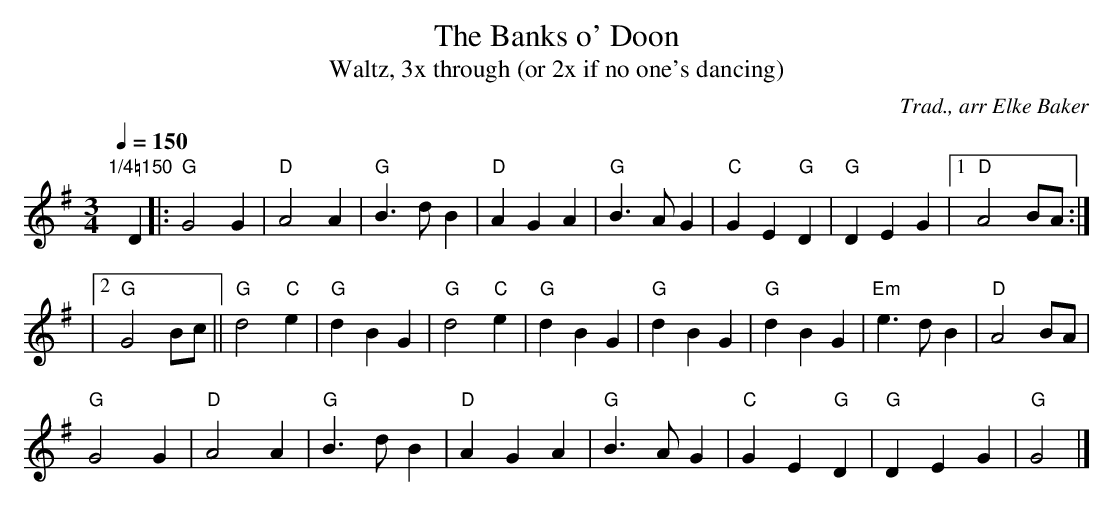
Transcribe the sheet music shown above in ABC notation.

X:1
T:The Banks o' Doon
T:Waltz, 3x through (or 2x if no one's dancing)
C:Trad., arr Elke Baker
M:3/4
Q:1/4=150
L:1/4
K:G
"1/4=150"yD|:"G"G2G|"D"A2A|"G"B>dB|"D"AGA|"G"B>AG|"C"GE"G"D|"G"DEG|1"D"A2B/A/:|
|2 "G"G2B/c/||"G"d2"C"e|"G"dBG|"G"d2"C"e|"G"dBG|"G"dBG|"G"dBG|"Em"e>dB|"D"A2B/A/|
"G"G2G|"D"A2A|"G"B>dB|"D"AGA|"G"B>AG|"C"GE"G"D|"G"DEG|"G"G2|]
